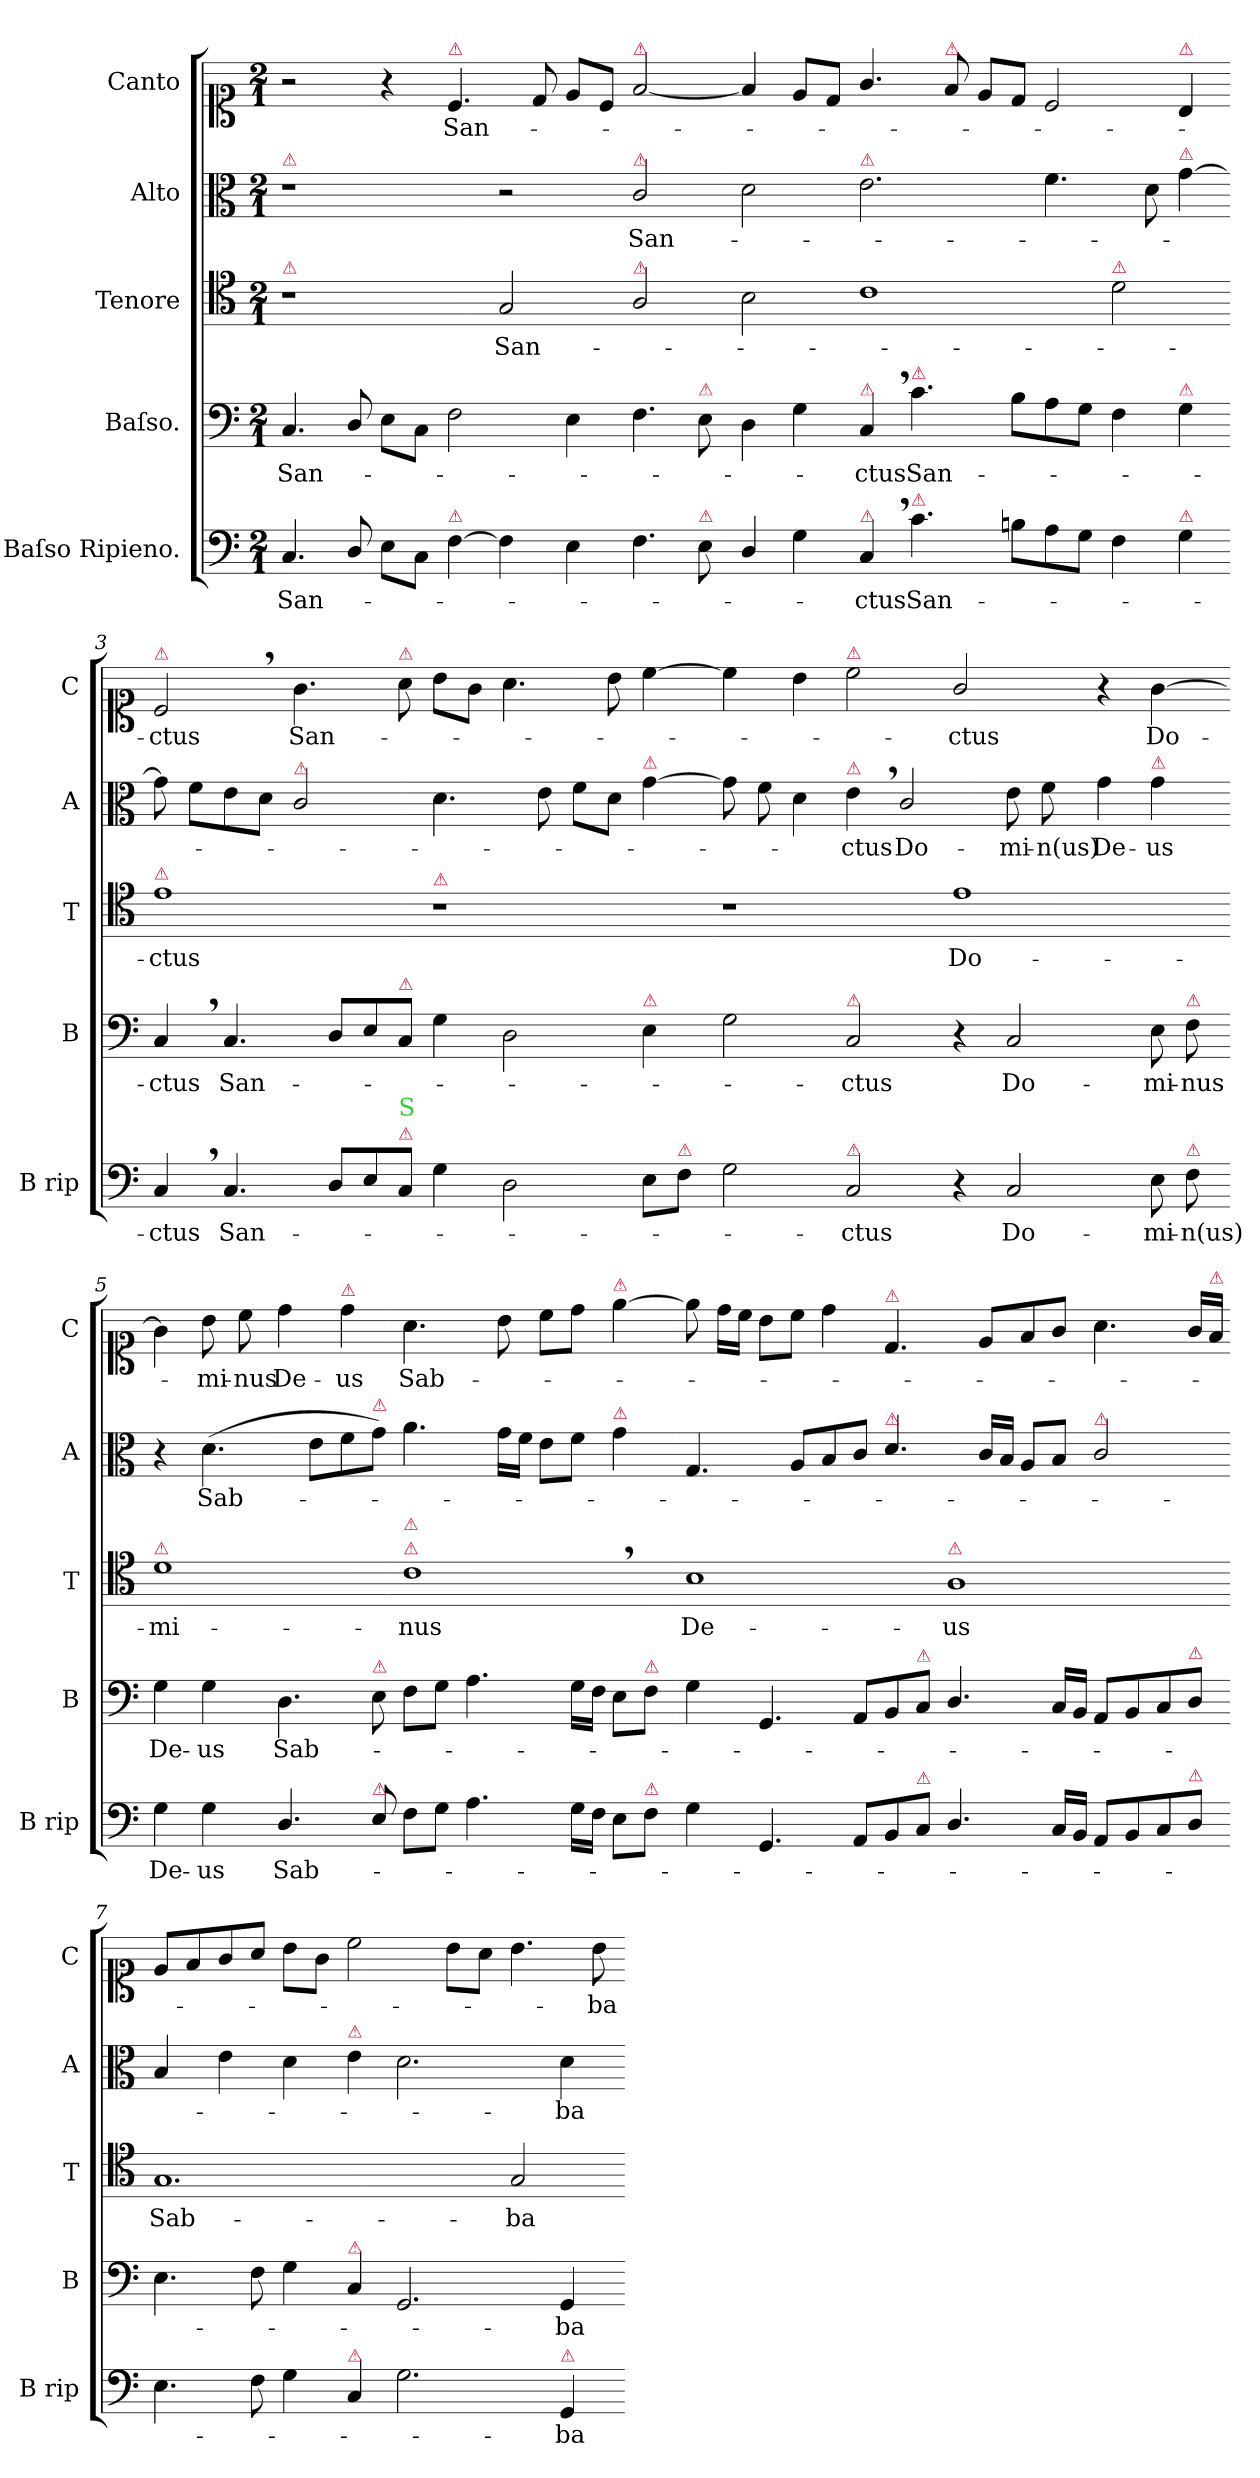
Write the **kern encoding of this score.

**kern	**text	**dynam	**kern	**text	**kern	**text	**kern	**text	**kern	**text
*part5	*part5	*part5	*part4	*part4	*part3	*part3	*part2	*part2	*part1	*part1
*staff5	*staff5	*staff5	*staff4	*staff4	*staff3	*staff3	*staff2	*staff2	*staff1	*staff1
*I"Baſso Ripieno.	*	*	*I"Baſso.	*	*I"Tenore	*	*I"Alto	*	*I"Canto	*
*I'B rip	*	*	*I'B	*	*I'T	*	*I'A	*	*I'C	*
*clefF4	*	*	*clefF4	*	*clefC4	*	*clefC3	*	*clefC1	*
*k[]	*	*	*k[]	*	*k[]	*	*k[]	*	*k[]	*
*M2/1	*	*	*M2/1	*	*M2/1	*	*M2/1	*	*M2/1	*
=1	=1	=1	=1	=1	=1	=1	=1	=1	=1	=1
!	!	!	!	!	!	!	!LO:TX:a:color=crimson:t=⚠	!	!	!
!	!	!	!	!	!LO:TX:a:color=crimson:t=⚠	!	!	!	!	!
!	!	!LO:DY:a	!	!	!	!	!	!	!	!
4.C/	San-	Forte	4.C/	San-	1r	.	1r	.	2r	.
8D/	.	.	8D/	.	.	.	.	.	.	.
8E\L	.	.	8E\L	.	.	.	.	.	4r	.
8C\J	.	.	8C\J	.	.	.	.	.	.	.
!	!	!	!	!	!	!	!	!	!LO:TX:a:color=crimson:t=⚠	!
!LO:TX:a:color=crimson:t=⚠	!	!	!	!	!	!	!	!	!	!
[4F\	.	.	2F\	.	.	.	.	.	4.c/	San-
4F\]	.	.	.	.	2G/	San-	2r	.	.	.
.	.	.	.	.	.	.	.	.	8d/	.
4E\	.	.	4E\	.	.	.	.	.	8e/L	.
.	.	.	.	.	.	.	.	.	8c/J	.
!	!	!	!	!	!	!	!	!	!LO:TX:a:color=crimson:t=⚠	!
!	!	!	!	!	!	!	!LO:TX:a:color=crimson:t=⚠	!	!	!
!	!	!	!	!	!LO:TX:a:color=crimson:t=⚠	!	!	!	!	!
4.F\	.	.	4.F\	.	2A/	.	2c/	San-	[2f/	.
!	!	!	!LO:TX:a:color=crimson:t=⚠	!	!	!	!	!	!	!
!LO:TX:a:color=crimson:t=⚠	!	!	!	!	!	!	!	!	!	!
8E\	.	.	8E\	.	.	.	.	.	.	.
=2-	=2-	=2-	=2-	=2-	=2-	=2-	=2-	=2-	=2-	=2-
4D/	.	.	4D\	.	2B\	.	2d\	.	4f/]	.
4G\	.	.	4G\	.	.	.	.	.	8e/L	.
.	.	.	.	.	.	.	.	.	8d/J	.
!	!	!	!	!	!	!	!LO:TX:a:color=crimson:t=⚠	!	!	!
!	!	!	!LO:TX:a:color=crimson:t=⚠	!	!	!	!	!	!	!
!LO:TX:a:color=crimson:t=⚠	!	!	!	!	!	!	!	!	!	!
4C,</	-ctus	.	4C,</	-ctus	1c	.	2.e\	.	4.g/	.
!	!	!	!LO:TX:a:color=crimson:t=⚠	!	!	!	!	!	!	!
!LO:TX:a:color=crimson:t=⚠	!	!	!	!	!	!	!	!	!	!
4.c\	San-	.	4.c\	San-	.	.	.	.	.	.
!	!	!	!	!	!	!	!	!	!LO:TX:a:color=crimson:t=⚠	!
.	.	.	.	.	.	.	.	.	8f/	.
.	.	.	.	.	.	.	.	.	8e/L	.
8Bn\L	.	.	8B\L	.	.	.	.	.	8d/J	.
8A\	.	.	8A\	.	.	.	4.f\	.	2c/	.
8G\J	.	.	8G\J	.	.	.	.	.	.	.
!	!	!	!	!	!LO:TX:a:color=crimson:t=⚠	!	!	!	!	!
4F\	.	.	4F\	.	2d\	.	.	.	.	.
.	.	.	.	.	.	.	8d\	.	.	.
!	!	!	!	!	!	!	!	!	!LO:TX:a:color=crimson:t=⚠	!
!	!	!	!	!	!	!	!LO:TX:a:color=crimson:t=⚠	!	!	!
!	!	!	!LO:TX:a:color=crimson:t=⚠	!	!	!	!	!	!	!
!LO:TX:a:color=crimson:t=⚠	!	!	!	!	!	!	!	!	!	!
4G\	.	.	4G\	.	.	.	[4g\	.	4B/	.
=3-	=3-	=3-	=3-	=3-	=3-	=3-	=3-	=3-	=3-	=3-
!	!	!	!	!	!	!	!	!	!LO:TX:a:color=crimson:t=⚠	!
!	!	!	!	!	!LO:TX:a:color=crimson:t=⚠	!	!	!	!	!
4C,</	-ctus	.	4C,</	-ctus	1e	-ctus	8g\]	.	2c,</	-ctus
.	.	.	.	.	.	.	8f\L	.	.	.
4.C/	San-	.	4.C/	San-	.	.	8e\	.	.	.
.	.	.	.	.	.	.	8d\J	.	.	.
!	!	!	!	!	!	!	!LO:TX:a:color=crimson:t=⚠	!	!	!
.	.	.	.	.	.	.	2c/	.	4.g\	San-
8D/L	.	.	8D/L	.	.	.	.	.	.	.
8E/	.	.	8E/	.	.	.	.	.	.	.
!	!	!	!	!	!	!	!	!	!LO:TX:a:color=crimson:t=⚠	!
!	!	!	!LO:TX:a:color=crimson:t=⚠	!	!	!	!	!	!	!
!LO:TX:a:color=crimson:t=⚠	!	!	!	!	!	!	!	!	!	!
!LO:TX:a:color=limegreen:t=S	!	!	!	!	!	!	!	!	!	!
8C/J	.	.	8C/J	.	.	.	.	.	8a\	.
!	!	!	!	!	!LO:TX:a:color=crimson:t=⚠	!	!	!	!	!
4G\	.	.	4G\	.	1r	.	4.d\	.	8b\L	.
.	.	.	.	.	.	.	.	.	8g\J	.
2D\	.	.	2D\	.	.	.	.	.	4.a\	.
.	.	.	.	.	.	.	8e\	.	.	.
.	.	.	.	.	.	.	8f\L	.	.	.
.	.	.	.	.	.	.	8d\J	.	8b\	.
!	!	!	!	!	!	!	!LO:TX:a:color=crimson:t=⚠	!	!	!
!	!	!	!LO:TX:a:color=crimson:t=⚠	!	!	!	!	!	!	!
8E\L	.	.	4E\	.	.	.	[4g\	.	[4cc\	.
!LO:TX:a:color=crimson:t=⚠	!	!	!	!	!	!	!	!	!	!
8F\J	.	.	.	.	.	.	.	.	.	.
=4-	=4-	=4-	=4-	=4-	=4-	=4-	=4-	=4-	=4-	=4-
2G\	.	.	2G\	.	1r	.	8g\]	.	4cc\]	.
.	.	.	.	.	.	.	8f\	.	.	.
.	.	.	.	.	.	.	4d\	.	4b\	.
!	!	!	!	!	!	!	!	!	!LO:TX:a:color=crimson:t=⚠	!
!	!	!	!	!	!	!	!LO:TX:a:color=crimson:t=⚠	!	!	!
!	!	!	!LO:TX:a:color=crimson:t=⚠	!	!	!	!	!	!	!
!LO:TX:a:color=crimson:t=⚠	!	!	!	!	!	!	!	!	!	!
2C/	-ctus	.	2C/	-ctus	.	.	4e,<\	-ctus	2cc\	.
.	.	.	.	.	.	.	2c/	Do-	.	.
4r	.	.	4r	.	1e	Do-	.	.	2g/	-ctus
2C/	Do-	.	2C/	Do-	.	.	8e\	-mi-	.	.
.	.	.	.	.	.	.	8f\	-n(us)	.	.
.	.	.	.	.	.	.	4g\	De-	4r	.
!	!	!	!	!	!	!	!LO:TX:a:color=crimson:t=⚠	!	!	!
8E\	-mi-	.	8E\	-mi-	.	.	4g\	-us	[4g\	Do-
!	!	!	!LO:TX:a:color=crimson:t=⚠	!	!	!	!	!	!	!
!LO:TX:a:color=crimson:t=⚠	!	!	!	!	!	!	!	!	!	!
8F\	-n(us)	.	8F\	-nus	.	.	.	.	.	.
=5-	=5-	=5-	=5-	=5-	=5-	=5-	=5-	=5-	=5-	=5-
!	!	!	!	!	!LO:TX:a:color=crimson:t=⚠	!	!	!	!	!
4G\	De-	.	4G\	De-	1d	-mi-	4r	.	4g\]	.
4G\	-us	.	4G\	-us	.	.	(4.d\	Sab-	8b\	-mi-
.	.	.	.	.	.	.	.	.	8cc\	-nus
4.D/	Sab-	.	4.D\	Sab-	.	.	.	.	4dd\	De-
.	.	.	.	.	.	.	8e\L	.	.	.
!	!	!	!	!	!	!	!	!	!LO:TX:a:color=crimson:t=⚠	!
.	.	.	.	.	.	.	8f\	.	4dd\	-us
!	!	!	!	!	!	!	!LO:TX:a:color=crimson:t=⚠	!	!	!
!	!	!	!LO:TX:a:color=crimson:t=⚠	!	!	!	!	!	!	!
!LO:TX:a:color=crimson:t=⚠	!	!	!	!	!	!	!	!	!	!
8E/	.	.	8E\	.	.	.	8g\J)	.	.	.
!	!	!	!	!	!LO:TX:a:color=crimson:t=⚠	!	!	!	!	!
!	!	!	!	!	!LO:TX:a:color=crimson:t=⚠	!	!	!	!	!
8F\L	.	.	8F\L	.	1c,<	-nus	4.a\	.	4.a\	Sab-
8G\J	.	.	8G\J	.	.	.	.	.	.	.
4.A\	.	.	4.A\	.	.	.	.	.	.	.
.	.	.	.	.	.	.	16g\LL	.	8b\	.
.	.	.	.	.	.	.	16f\JJ	.	.	.
.	.	.	.	.	.	.	8e\L	.	8cc\L	.
16G\LL	.	.	16G\LL	.	.	.	8f\J	.	8dd\J	.
16F\JJ	.	.	16F\JJ	.	.	.	.	.	.	.
!	!	!	!	!	!	!	!	!	!LO:TX:a:color=crimson:t=⚠	!
!	!	!	!	!	!	!	!LO:TX:a:color=crimson:t=⚠	!	!	!
8E\L	.	.	8E\L	.	.	.	4g\	.	[4ee\	.
!	!	!	!LO:TX:a:color=crimson:t=⚠	!	!	!	!	!	!	!
!LO:TX:a:color=crimson:t=⚠	!	!	!	!	!	!	!	!	!	!
8F\J	.	.	8F\J	.	.	.	.	.	.	.
=6-	=6-	=6-	=6-	=6-	=6-	=6-	=6-	=6-	=6-	=6-
4G\	.	.	4G\	.	1B	De-	4.G/	.	8ee\]	.
.	.	.	.	.	.	.	.	.	16dd\LL	.
.	.	.	.	.	.	.	.	.	16cc\JJ	.
4.GG/	.	.	4.GG/	.	.	.	.	.	8b\L	.
.	.	.	.	.	.	.	8A/L	.	8cc\J	.
.	.	.	.	.	.	.	8B/	.	4dd\	.
8AA/L	.	.	8AA/L	.	.	.	8c/J	.	.	.
!	!	!	!	!	!	!	!	!	!LO:TX:a:color=crimson:t=⚠	!
!	!	!	!	!	!	!	!LO:TX:a:color=crimson:t=⚠	!	!	!
8BB/	.	.	8BB/	.	.	.	4.d/	.	4.d/	.
!	!	!	!LO:TX:a:color=crimson:t=⚠	!	!	!	!	!	!	!
!LO:TX:a:color=crimson:t=⚠	!	!	!	!	!	!	!	!	!	!
8C/J	.	.	8C/J	.	.	.	.	.	.	.
!	!	!	!	!	!LO:TX:a:color=crimson:t=⚠	!	!	!	!	!
4.D/	.	.	4.D/	.	1A	-us	.	.	.	.
.	.	.	.	.	.	.	16c/LL	.	8e/L	.
.	.	.	.	.	.	.	16B/JJ	.	.	.
.	.	.	.	.	.	.	8A/L	.	8f/	.
16C/LL	.	.	16C/LL	.	.	.	8B/J	.	8g/J	.
16BB/JJ	.	.	16BB/JJ	.	.	.	.	.	.	.
!	!	!	!	!	!	!	!LO:TX:a:color=crimson:t=⚠	!	!	!
8AA/L	.	.	8AA/L	.	.	.	2c/	.	4.a\	.
8BB/	.	.	8BB/	.	.	.	.	.	.	.
8C/	.	.	8C/	.	.	.	.	.	.	.
!	!	!	!LO:TX:a:color=crimson:t=⚠	!	!	!	!	!	!	!
!LO:TX:a:color=crimson:t=⚠	!	!	!	!	!	!	!	!	!	!
8D/J	.	.	8D/J	.	.	.	.	.	16g/LL	.
!	!	!	!	!	!	!	!	!	!LO:TX:a:color=crimson:t=⚠	!
.	.	.	.	.	.	.	.	.	16f/JJ	.
=7-	=7-	=7-	=7-	=7-	=7-	=7-	=7-	=7-	=7-	=7-
4.E\	.	.	4.E\	.	1.G	Sab-	4B/	.	8e/L	.
.	.	.	.	.	.	.	.	.	8f/	.
.	.	.	.	.	.	.	4e\	.	8g/	.
8F\	.	.	8F\	.	.	.	.	.	8a/J	.
4G\	.	.	4G\	.	.	.	4d\	.	8b\L	.
.	.	.	.	.	.	.	.	.	8g\J	.
!	!	!	!	!	!	!	!LO:TX:a:color=crimson:t=⚠	!	!	!
!	!	!	!LO:TX:a:color=crimson:t=⚠	!	!	!	!	!	!	!
!LO:TX:a:color=crimson:t=⚠	!	!	!	!	!	!	!	!	!	!
4C/	.	.	4C/	.	.	.	4e\	.	2cc\	.
2.G\	.	.	2.GG/	.	.	.	2.d\	.	.	.
.	.	.	.	.	.	.	.	.	8b\L	.
.	.	.	.	.	.	.	.	.	8a\J	.
.	.	.	.	.	2G/	-ba-	.	.	4.b\	.
!LO:TX:a:color=crimson:t=⚠	!	!	!	!	!	!	!	!	!	!
4GG/	-ba-	.	4GG/	-ba-	.	.	4d\	-ba-	.	.
.	.	.	.	.	.	.	.	.	8b\	-ba-
=-	=-	=-	=-	=-	=-	=-	=-	=-	=-	=-
*-	*-	*-	*-	*-	*-	*-	*-	*-	*-	*-
